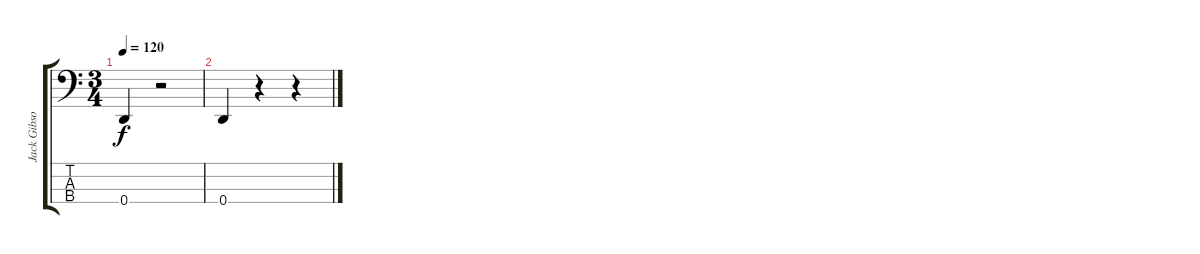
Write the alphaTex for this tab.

\track ("Jack Gibson" "Jack Gibso") {instrument electricbassfinger}
\staff {score tabs}
\tuning (F2 C2 G1 D1) {hide}
\ts (3 4)
\tempo 120
\clef f4
\ks c
0.4.4{dy f} r.2 |
0.4.4 r.4 r.4
